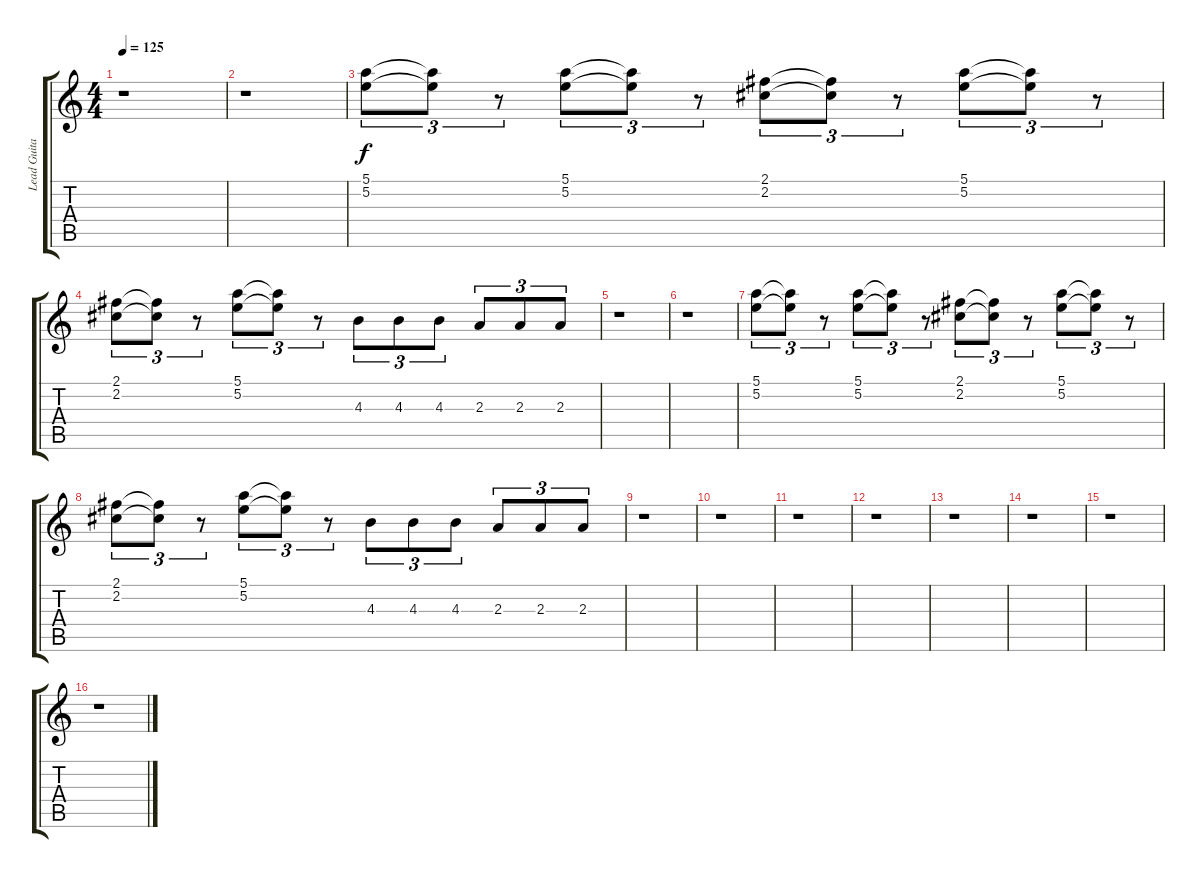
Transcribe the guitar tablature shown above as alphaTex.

\track ("Lead Guitar1" "Lead Guita") {instrument overdrivenguitar}
\staff {score tabs}
\tuning (E4 B3 G3 D3 A2 E2) {hide}
\ts (4 4)
\tempo 125
\clef g2
\ks c
r.1{dy f instrument overdrivenguitar} |
r.1 |
(5.1 5.2).8{tu (3 2)} (5.1{t} 5.2{t}).8{tu (3 2)} r.8{tu (3 2)} (5.1 5.2).8{tu (3 2)} (5.1{t} 5.2{t}).8{tu (3 2)} r.8{tu (3 2)} (2.1 2.2).8{tu (3 2)} (2.1{t} 2.2{t}).8{tu (3 2)} r.8{tu (3 2)} (5.1 5.2).8{tu (3 2)} (5.1{t} 5.2{t}).8{tu (3 2)} r.8{tu (3 2)} |
(2.1 2.2).8{tu (3 2)} (2.1{t} 2.2{t}).8{tu (3 2)} r.8{tu (3 2)} (5.1 5.2).8{tu (3 2)} (5.1{t} 5.2{t}).8{tu (3 2)} r.8{tu (3 2)} 4.3.8{tu (3 2)} 4.3.8{tu (3 2)} 4.3.8{tu (3 2)} 2.3.8{tu (3 2)} 2.3.8{tu (3 2)} 2.3.8{tu (3 2)} |
r.1 |
r.1 |
(5.1 5.2).8{tu (3 2)} (5.1{t} 5.2{t}).8{tu (3 2)} r.8{tu (3 2)} (5.1 5.2).8{tu (3 2)} (5.1{t} 5.2{t}).8{tu (3 2)} r.8{tu (3 2)} (2.1 2.2).8{tu (3 2)} (2.1{t} 2.2{t}).8{tu (3 2)} r.8{tu (3 2)} (5.1 5.2).8{tu (3 2)} (5.1{t} 5.2{t}).8{tu (3 2)} r.8{tu (3 2)} |
(2.1 2.2).8{tu (3 2)} (2.1{t} 2.2{t}).8{tu (3 2)} r.8{tu (3 2)} (5.1 5.2).8{tu (3 2)} (5.1{t} 5.2{t}).8{tu (3 2)} r.8{tu (3 2)} 4.3.8{tu (3 2)} 4.3.8{tu (3 2)} 4.3.8{tu (3 2)} 2.3.8{tu (3 2)} 2.3.8{tu (3 2)} 2.3.8{tu (3 2)} |
r.1 |
r.1 |
r.1 |
r.1 |
r.1 |
r.1 |
r.1 |
r.1
